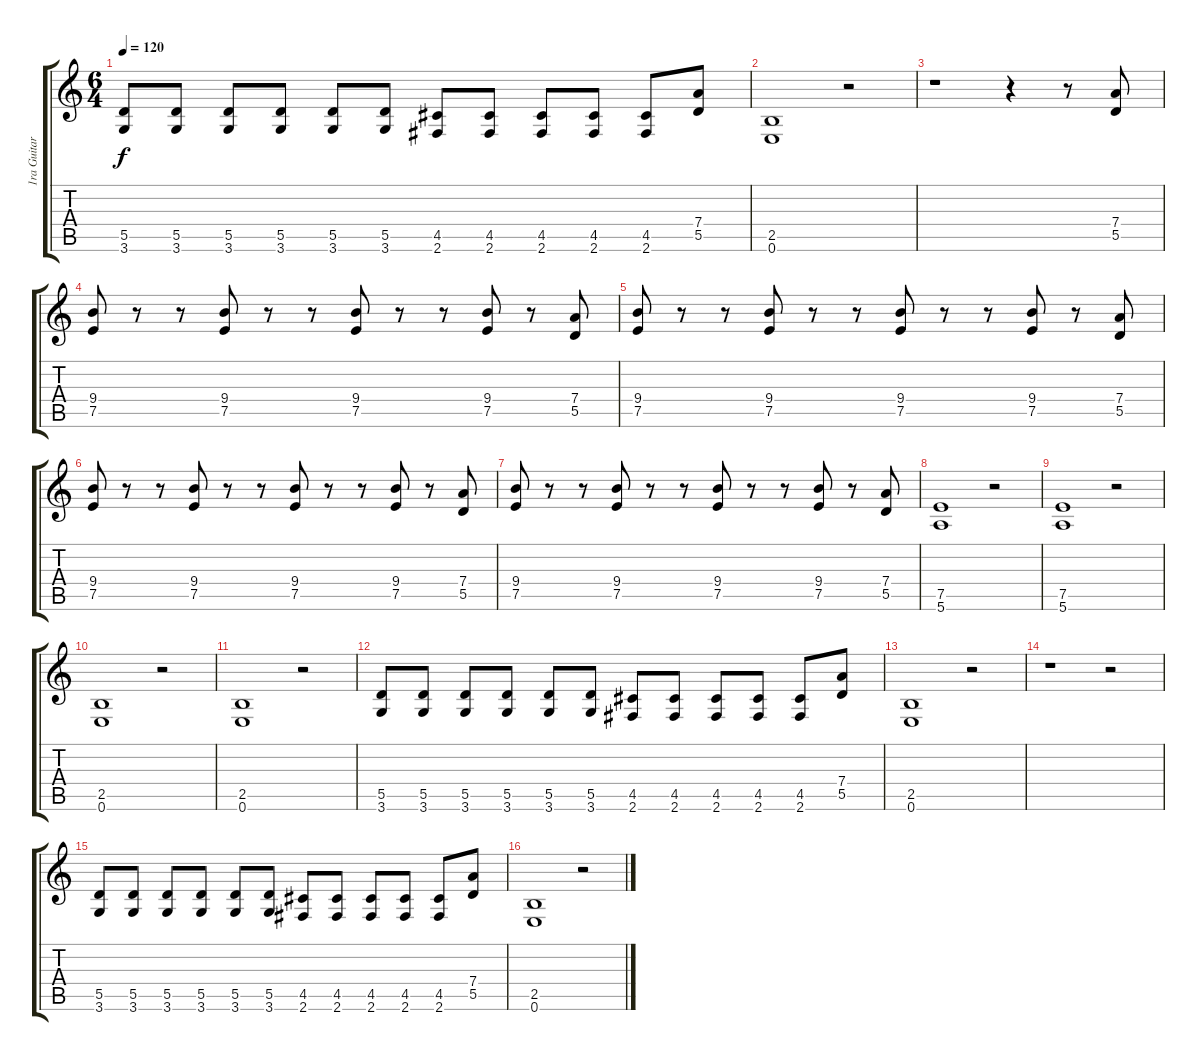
\track ("1ra Guitarra" "1ra Guitar") {instrument overdrivenguitar}
\staff {score tabs}
\tuning (E4 B3 G3 D3 A2 E2) {hide}
\ts (6 4)
\tempo 120
\clef g2
\ks c
(5.5 3.6).8{dy f} (5.5 3.6).8 (5.5 3.6).8 (5.5 3.6).8 (5.5 3.6).8 (5.5 3.6).8 (4.5 2.6).8 (4.5 2.6).8 (4.5 2.6).8 (4.5 2.6).8 (4.5 2.6).8 (7.4 5.5).8 |
(2.5 0.6).1 r.2 |
r.1 r.4 r.8 (7.4 5.5).8 |
(9.4 7.5).8 r.8 r.8 (9.4 7.5).8 r.8 r.8 (9.4 7.5).8 r.8 r.8 (9.4 7.5).8 r.8 (7.4 5.5).8 |
(9.4 7.5).8 r.8 r.8 (9.4 7.5).8 r.8 r.8 (9.4 7.5).8 r.8 r.8 (9.4 7.5).8 r.8 (7.4 5.5).8 |
(9.4 7.5).8 r.8 r.8 (9.4 7.5).8 r.8 r.8 (9.4 7.5).8 r.8 r.8 (9.4 7.5).8 r.8 (7.4 5.5).8 |
(9.4 7.5).8 r.8 r.8 (9.4 7.5).8 r.8 r.8 (9.4 7.5).8 r.8 r.8 (9.4 7.5).8 r.8 (7.4 5.5).8 |
(7.5 5.6).1 r.2 |
(7.5 5.6).1 r.2 |
(2.5 0.6).1 r.2 |
(2.5 0.6).1 r.2 |
(5.5 3.6).8 (5.5 3.6).8 (5.5 3.6).8 (5.5 3.6).8 (5.5 3.6).8 (5.5 3.6).8 (4.5 2.6).8 (4.5 2.6).8 (4.5 2.6).8 (4.5 2.6).8 (4.5 2.6).8 (7.4 5.5).8 |
(2.5 0.6).1 r.2 |
r.1 r.2 |
(5.5 3.6).8 (5.5 3.6).8 (5.5 3.6).8 (5.5 3.6).8 (5.5 3.6).8 (5.5 3.6).8 (4.5 2.6).8 (4.5 2.6).8 (4.5 2.6).8 (4.5 2.6).8 (4.5 2.6).8 (7.4 5.5).8 |
(2.5 0.6).1 r.2
